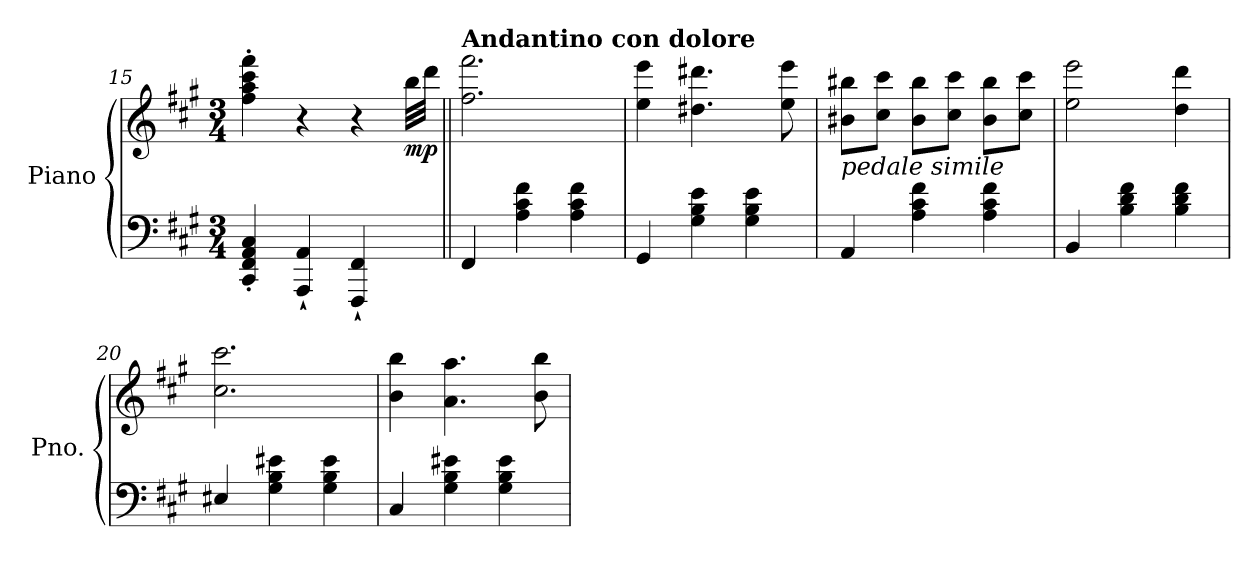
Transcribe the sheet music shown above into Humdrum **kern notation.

**kern	**kern	**dynam
*part1	*part1	*part1
*staff2	*staff1	*staff1/2
*I"Piano	*	*
*I'Pno.	*	*
!!LO:LB:g=z
*clefF4	*clefG2	*
*k[f#c#g#]	*k[f#c#g#]	*
*M3/4	*M3/4	*
=15	=15	=15
4CC#/' 4FF#/' 4AA/' 4C#/'	4ff#\' 4aa\' 4ccc#\' 4fff#\'	.
4AAA/` 4AA/`	4r	.
4FFF#/` 4FF#/`	4r	.
!	!	!LO:DY:b
16ryy	32bb!\LLL	mp
.	32ddd!\JJJ	.
=16||	=16||	=16||
!	!LO:TX:a:B:t=Andantino con dolore	!
4FF#/	2.ff#\ 2.fff#\	.
4A\ 4c#\ 4f#\	.	.
4A\ 4c#\ 4f#\	.	.
=17	=17	=17
4GG#/	4ee\ 4eee\	.
4G#\ 4B\ 4e\	4.dd#X\ 4.ddd#X\	.
4G#\ 4B\ 4e\	.	.
.	8ee\ 8eee\	.
=18	=18	=18
!LO:TX:a:i:t=pedale simile	!	!
4AA/	8b#X\ 8bb#X\L	.
.	8cc#\ 8ccc#\J	.
4A\ 4c#\ 4f#\	8b#\ 8bb#\L	.
.	8cc#\ 8ccc#\J	.
4A\ 4c#\ 4f#\	8b#\ 8bb#\L	.
.	8cc#\ 8ccc#\J	.
=19	=19	=19
4BB/	2ee\ 2eee\	.
4B\ 4d\ 4f#\	.	.
4B\ 4d\ 4f#\	4dd\ 4ddd\	.
=20	=20	=20
4E#X/	2.cc#\ 2.ccc#\	.
4G#\ 4B\ 4e#X\	.	.
4G#\ 4B\ 4e#\	.	.
=21	=21	=21
4C#/	4b\ 4bb\	.
4G#\ 4B\ 4e#X\	4.a\ 4.aa\	.
4G#\ 4B\ 4e#\	.	.
.	8b\ 8bb\	.
=	=	=
*-	*-	*-
